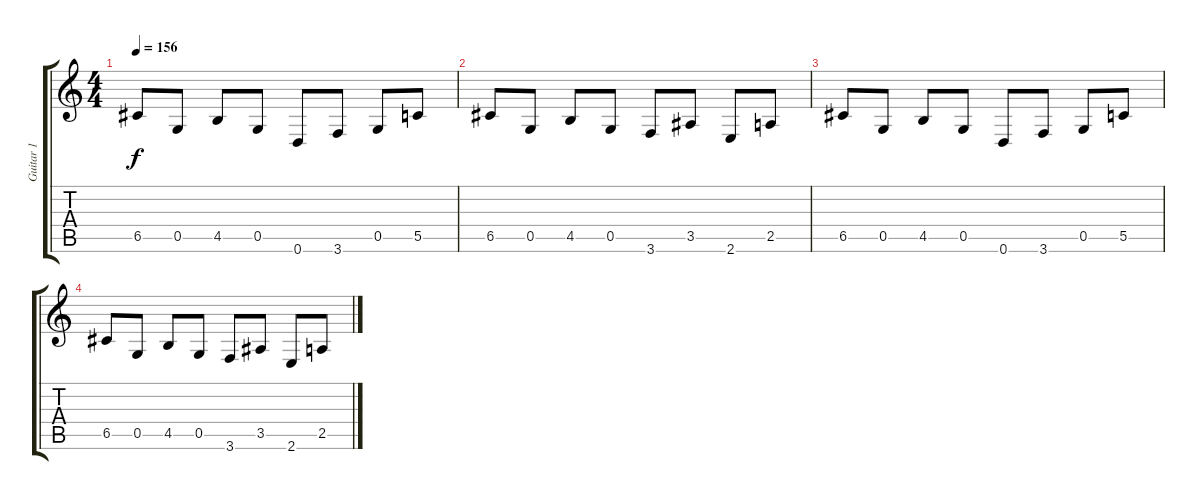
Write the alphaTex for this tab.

\track ("Guitar 1" "Guitar 1") {instrument distortionguitar}
\staff {score tabs}
\tuning (D4 A3 F3 C3 G2 D2) {hide}
\ts (4 4)
\tempo 156
\clef g2
\ks c
6.5.8{dy f volume 7} 0.5.8 4.5.8 0.5.8 0.6.8 3.6.8 0.5.8 5.5.8 |
6.5.8{volume 5} 0.5.8 4.5.8 0.5.8 3.6.8 3.5.8 2.6.8 2.5.8 |
6.5.8{volume 2} 0.5.8 4.5.8 0.5.8 0.6.8 3.6.8 0.5.8 5.5.8 |
6.5.8{volume 0} 0.5.8 4.5.8 0.5.8 3.6.8 3.5.8 2.6.8 2.5.8
